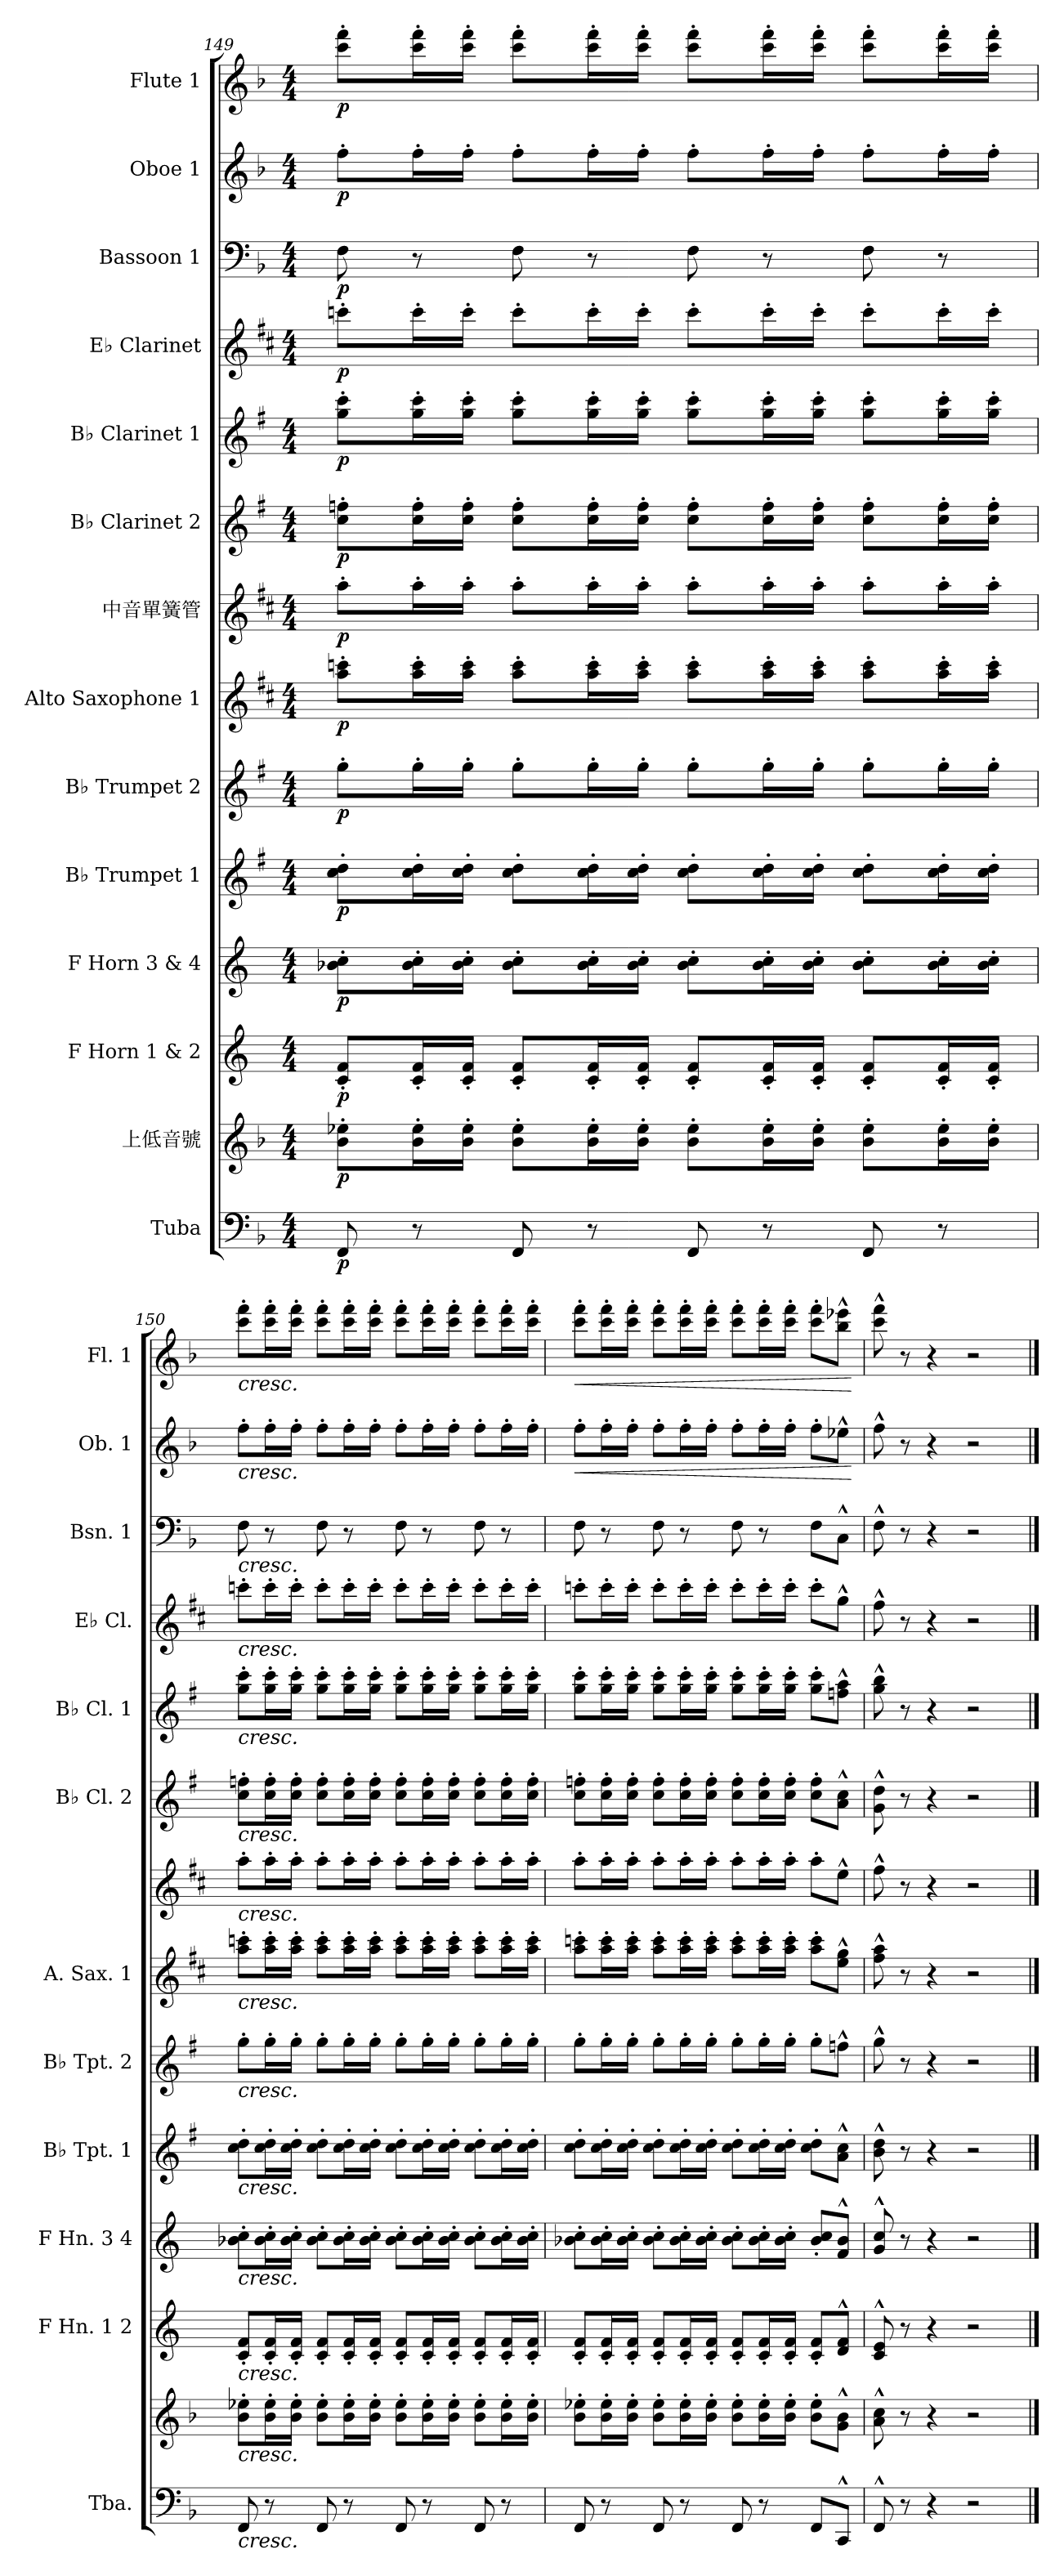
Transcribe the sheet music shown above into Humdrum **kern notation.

**kern	**dynam	**kern	**dynam	**kern	**dynam	**kern	**dynam	**kern	**dynam	**kern	**dynam	**kern	**dynam	**kern	**dynam	**kern	**dynam	**kern	**dynam	**kern	**dynam	**kern	**dynam	**kern	**dynam	**kern	**dynam
*part14	*part14	*part13	*part13	*part12	*part12	*part11	*part11	*part10	*part10	*part9	*part9	*part8	*part8	*part7	*part7	*part6	*part6	*part5	*part5	*part4	*part4	*part3	*part3	*part2	*part2	*part1	*part1
*staff14	*staff14	*staff13	*staff13	*staff12	*staff12	*staff11	*staff11	*staff10	*staff10	*staff9	*staff9	*staff8	*staff8	*staff7	*staff7	*staff6	*staff6	*staff5	*staff5	*staff4	*staff4	*staff3	*staff3	*staff2	*staff2	*staff1	*staff1
*I"Tuba	*	*I"上低音號	*	*I"F Horn 1 &amp; 2	*	*I"F Horn 3 &amp; 4	*	*I"B♭ Trumpet 1	*	*I"B♭ Trumpet 2	*	*I"Alto Saxophone 1	*	*I"中音單簧管	*	*I"B♭ Clarinet 2	*	*I"B♭ Clarinet 1	*	*I"E♭ Clarinet	*	*I"Bassoon 1	*	*I"Oboe 1	*	*I"Flute 1	*
*I'Tba.	*	*	*	*I'F Hn. 1 2	*	*I'F Hn. 3 4	*	*I'B♭ Tpt. 1	*	*I'B♭ Tpt. 2	*	*I'A. Sax. 1	*	*	*	*I'B♭ Cl. 2	*	*I'B♭ Cl. 1	*	*I'E♭ Cl.	*	*I'Bsn. 1	*	*I'Ob. 1	*	*I'Fl. 1	*
*clefF4	*	*clefG2	*	*clefG2	*	*clefG2	*	*clefG2	*	*clefG2	*	*clefG2	*	*clefG2	*	*clefG2	*	*clefG2	*	*clefG2	*	*clefF4	*	*clefG2	*	*clefG2	*
*	*	*ITrd8c14	*	*ITrd4c7	*	*ITrd4c7	*	*ITrd1c2	*	*ITrd1c2	*	*ITrd5c9	*	*ITrd5c9	*	*ITrd1c2	*	*ITrd1c2	*	*ITrd-2c-3	*	*	*	*	*	*	*
*k[b-]	*	*k[b-]	*	*k[b-]	*	*k[b-]	*	*k[b-]	*	*k[b-]	*	*k[b-]	*	*k[b-]	*	*k[b-]	*	*k[b-]	*	*k[b-]	*	*k[b-]	*	*k[b-]	*	*k[b-]	*
*M4/4	*	*M4/4	*	*M4/4	*	*M4/4	*	*M4/4	*	*M4/4	*	*M4/4	*	*M4/4	*	*M4/4	*	*M4/4	*	*M4/4	*	*M4/4	*	*M4/4	*	*M4/4	*
=149	=149	=149	=149	=149	=149	=149	=149	=149	=149	=149	=149	=149	=149	=149	=149	=149	=149	=149	=149	=149	=149	=149	=149	=149	=149	=149	=149
!	!LO:DY:b	!	!LO:DY:b	!	!LO:DY:b	!	!LO:DY:b	!	!LO:DY:b	!	!LO:DY:b	!	!LO:DY:b	!	!LO:DY:b	!	!LO:DY:b	!	!LO:DY:b	!	!LO:DY:b	!	!LO:DY:b	!	!LO:DY:b	!	!LO:DY:b
8FF/	p	8B-\' 8e-X\'L	p	8F/' 8B-/'L	p	8e-X\' 8f\'L	p	8b-\' 8cc\'L	p	8ff'\L	p	8cc\' 8ee-X\'L	p	8cc'\L	p	8b-\' 8ee-X\'L	p	8ff\' 8bb-\'L	p	8eee-X'\L	p	8F\	p	8ff'\L	p	8ccc\' 8fff\'L	p
8r	.	16B-\' 16e-\'L	.	16F/' 16B-/'L	.	16e-\' 16f\'L	.	16b-\' 16cc\'L	.	16ff'\L	.	16cc\' 16ee-\'L	.	16cc'\L	.	16b-\' 16ee-\'L	.	16ff\' 16bb-\'L	.	16eee-'\L	.	8r	.	16ff'\L	.	16ccc\' 16fff\'L	.
.	.	16B-\' 16e-\'JJ	.	16F/' 16B-/'JJ	.	16e-\' 16f\'JJ	.	16b-\' 16cc\'JJ	.	16ff'\JJ	.	16cc\' 16ee-\'JJ	.	16cc'\JJ	.	16b-\' 16ee-\'JJ	.	16ff\' 16bb-\'JJ	.	16eee-'\JJ	.	.	.	16ff'\JJ	.	16ccc\' 16fff\'JJ	.
8FF/	.	8B-\' 8e-\'L	.	8F/' 8B-/'L	.	8e-\' 8f\'L	.	8b-\' 8cc\'L	.	8ff'\L	.	8cc\' 8ee-\'L	.	8cc'\L	.	8b-\' 8ee-\'L	.	8ff\' 8bb-\'L	.	8eee-'\L	.	8F\	.	8ff'\L	.	8ccc\' 8fff\'L	.
8r	.	16B-\' 16e-\'L	.	16F/' 16B-/'L	.	16e-\' 16f\'L	.	16b-\' 16cc\'L	.	16ff'\L	.	16cc\' 16ee-\'L	.	16cc'\L	.	16b-\' 16ee-\'L	.	16ff\' 16bb-\'L	.	16eee-'\L	.	8r	.	16ff'\L	.	16ccc\' 16fff\'L	.
.	.	16B-\' 16e-\'JJ	.	16F/' 16B-/'JJ	.	16e-\' 16f\'JJ	.	16b-\' 16cc\'JJ	.	16ff'\JJ	.	16cc\' 16ee-\'JJ	.	16cc'\JJ	.	16b-\' 16ee-\'JJ	.	16ff\' 16bb-\'JJ	.	16eee-'\JJ	.	.	.	16ff'\JJ	.	16ccc\' 16fff\'JJ	.
8FF/	.	8B-\' 8e-\'L	.	8F/' 8B-/'L	.	8e-\' 8f\'L	.	8b-\' 8cc\'L	.	8ff'\L	.	8cc\' 8ee-\'L	.	8cc'\L	.	8b-\' 8ee-\'L	.	8ff\' 8bb-\'L	.	8eee-'\L	.	8F\	.	8ff'\L	.	8ccc\' 8fff\'L	.
8r	.	16B-\' 16e-\'L	.	16F/' 16B-/'L	.	16e-\' 16f\'L	.	16b-\' 16cc\'L	.	16ff'\L	.	16cc\' 16ee-\'L	.	16cc'\L	.	16b-\' 16ee-\'L	.	16ff\' 16bb-\'L	.	16eee-'\L	.	8r	.	16ff'\L	.	16ccc\' 16fff\'L	.
.	.	16B-\' 16e-\'JJ	.	16F/' 16B-/'JJ	.	16e-\' 16f\'JJ	.	16b-\' 16cc\'JJ	.	16ff'\JJ	.	16cc\' 16ee-\'JJ	.	16cc'\JJ	.	16b-\' 16ee-\'JJ	.	16ff\' 16bb-\'JJ	.	16eee-'\JJ	.	.	.	16ff'\JJ	.	16ccc\' 16fff\'JJ	.
8FF/	.	8B-\' 8e-\'L	.	8F/' 8B-/'L	.	8e-\' 8f\'L	.	8b-\' 8cc\'L	.	8ff'\L	.	8cc\' 8ee-\'L	.	8cc'\L	.	8b-\' 8ee-\'L	.	8ff\' 8bb-\'L	.	8eee-'\L	.	8F\	.	8ff'\L	.	8ccc\' 8fff\'L	.
8r	.	16B-\' 16e-\'L	.	16F/' 16B-/'L	.	16e-\' 16f\'L	.	16b-\' 16cc\'L	.	16ff'\L	.	16cc\' 16ee-\'L	.	16cc'\L	.	16b-\' 16ee-\'L	.	16ff\' 16bb-\'L	.	16eee-'\L	.	8r	.	16ff'\L	.	16ccc\' 16fff\'L	.
.	.	16B-\' 16e-\'JJ	.	16F/' 16B-/'JJ	.	16e-\' 16f\'JJ	.	16b-\' 16cc\'JJ	.	16ff'\JJ	.	16cc\' 16ee-\'JJ	.	16cc'\JJ	.	16b-\' 16ee-\'JJ	.	16ff\' 16bb-\'JJ	.	16eee-'\JJ	.	.	.	16ff'\JJ	.	16ccc\' 16fff\'JJ	.
=150	=150	=150	=150	=150	=150	=150	=150	=150	=150	=150	=150	=150	=150	=150	=150	=150	=150	=150	=150	=150	=150	=150	=150	=150	=150	=150	=150
!	!	!	!	!	!	!	!	!	!	!	!	!	!	!	!	!	!	!	!	!	!	!	!	!	!	!LO:TX:b:i:t=cresc.	!
!	!	!	!	!	!	!	!	!	!	!	!	!	!	!	!	!	!	!	!	!	!	!	!	!LO:TX:b:i:t=cresc.	!	!	!
!	!	!	!	!	!	!	!	!	!	!	!	!	!	!	!	!	!	!	!	!	!	!LO:TX:b:i:t=cresc.	!	!	!	!	!
!	!	!	!	!	!	!	!	!	!	!	!	!	!	!	!	!	!	!	!	!LO:TX:b:i:t=cresc.	!	!	!	!	!	!	!
!	!	!	!	!	!	!	!	!	!	!	!	!	!	!	!	!	!	!LO:TX:b:i:t=cresc.	!	!	!	!	!	!	!	!	!
!	!	!	!	!	!	!	!	!	!	!	!	!	!	!	!	!LO:TX:b:i:t=cresc.	!	!	!	!	!	!	!	!	!	!	!
!	!	!	!	!	!	!	!	!	!	!	!	!	!	!LO:TX:b:i:t=cresc.	!	!	!	!	!	!	!	!	!	!	!	!	!
!	!	!	!	!	!	!	!	!	!	!	!	!LO:TX:b:i:t=cresc.	!	!	!	!	!	!	!	!	!	!	!	!	!	!	!
!	!	!	!	!	!	!	!	!	!	!LO:TX:b:i:t=cresc.	!	!	!	!	!	!	!	!	!	!	!	!	!	!	!	!	!
!	!	!	!	!	!	!	!	!LO:TX:b:i:t=cresc.	!	!	!	!	!	!	!	!	!	!	!	!	!	!	!	!	!	!	!
!	!	!	!	!	!	!LO:TX:b:i:t=cresc.	!	!	!	!	!	!	!	!	!	!	!	!	!	!	!	!	!	!	!	!	!
!	!	!	!	!LO:TX:b:i:t=cresc.	!	!	!	!	!	!	!	!	!	!	!	!	!	!	!	!	!	!	!	!	!	!	!
!	!	!LO:TX:b:i:t=cresc.	!	!	!	!	!	!	!	!	!	!	!	!	!	!	!	!	!	!	!	!	!	!	!	!	!
!LO:TX:b:i:t=cresc.	!	!	!	!	!	!	!	!	!	!	!	!	!	!	!	!	!	!	!	!	!	!	!	!	!	!	!
8FF/	.	8B-\' 8e-X\'L	.	8F/' 8B-/'L	.	8e-X\' 8f\'L	.	8b-\' 8cc\'L	.	8ff'\L	.	8cc\' 8ee-X\'L	.	8cc'\L	.	8b-\' 8ee-X\'L	.	8ff\' 8bb-\'L	.	8eee-X'\L	.	8F\	.	8ff'\L	.	8ccc\' 8fff\'L	.
8r	.	16B-\' 16e-\'L	.	16F/' 16B-/'L	.	16e-\' 16f\'L	.	16b-\' 16cc\'L	.	16ff'\L	.	16cc\' 16ee-\'L	.	16cc'\L	.	16b-\' 16ee-\'L	.	16ff\' 16bb-\'L	.	16eee-'\L	.	8r	.	16ff'\L	.	16ccc\' 16fff\'L	.
.	.	16B-\' 16e-\'JJ	.	16F/' 16B-/'JJ	.	16e-\' 16f\'JJ	.	16b-\' 16cc\'JJ	.	16ff'\JJ	.	16cc\' 16ee-\'JJ	.	16cc'\JJ	.	16b-\' 16ee-\'JJ	.	16ff\' 16bb-\'JJ	.	16eee-'\JJ	.	.	.	16ff'\JJ	.	16ccc\' 16fff\'JJ	.
8FF/	.	8B-\' 8e-\'L	.	8F/' 8B-/'L	.	8e-\' 8f\'L	.	8b-\' 8cc\'L	.	8ff'\L	.	8cc\' 8ee-\'L	.	8cc'\L	.	8b-\' 8ee-\'L	.	8ff\' 8bb-\'L	.	8eee-'\L	.	8F\	.	8ff'\L	.	8ccc\' 8fff\'L	.
8r	.	16B-\' 16e-\'L	.	16F/' 16B-/'L	.	16e-\' 16f\'L	.	16b-\' 16cc\'L	.	16ff'\L	.	16cc\' 16ee-\'L	.	16cc'\L	.	16b-\' 16ee-\'L	.	16ff\' 16bb-\'L	.	16eee-'\L	.	8r	.	16ff'\L	.	16ccc\' 16fff\'L	.
.	.	16B-\' 16e-\'JJ	.	16F/' 16B-/'JJ	.	16e-\' 16f\'JJ	.	16b-\' 16cc\'JJ	.	16ff'\JJ	.	16cc\' 16ee-\'JJ	.	16cc'\JJ	.	16b-\' 16ee-\'JJ	.	16ff\' 16bb-\'JJ	.	16eee-'\JJ	.	.	.	16ff'\JJ	.	16ccc\' 16fff\'JJ	.
8FF/	.	8B-\' 8e-\'L	.	8F/' 8B-/'L	.	8e-\' 8f\'L	.	8b-\' 8cc\'L	.	8ff'\L	.	8cc\' 8ee-\'L	.	8cc'\L	.	8b-\' 8ee-\'L	.	8ff\' 8bb-\'L	.	8eee-'\L	.	8F\	.	8ff'\L	.	8ccc\' 8fff\'L	.
8r	.	16B-\' 16e-\'L	.	16F/' 16B-/'L	.	16e-\' 16f\'L	.	16b-\' 16cc\'L	.	16ff'\L	.	16cc\' 16ee-\'L	.	16cc'\L	.	16b-\' 16ee-\'L	.	16ff\' 16bb-\'L	.	16eee-'\L	.	8r	.	16ff'\L	.	16ccc\' 16fff\'L	.
.	.	16B-\' 16e-\'JJ	.	16F/' 16B-/'JJ	.	16e-\' 16f\'JJ	.	16b-\' 16cc\'JJ	.	16ff'\JJ	.	16cc\' 16ee-\'JJ	.	16cc'\JJ	.	16b-\' 16ee-\'JJ	.	16ff\' 16bb-\'JJ	.	16eee-'\JJ	.	.	.	16ff'\JJ	.	16ccc\' 16fff\'JJ	.
8FF/	.	8B-\' 8e-\'L	.	8F/' 8B-/'L	.	8e-\' 8f\'L	.	8b-\' 8cc\'L	.	8ff'\L	.	8cc\' 8ee-\'L	.	8cc'\L	.	8b-\' 8ee-\'L	.	8ff\' 8bb-\'L	.	8eee-'\L	.	8F\	.	8ff'\L	.	8ccc\' 8fff\'L	.
8r	.	16B-\' 16e-\'L	.	16F/' 16B-/'L	.	16e-\' 16f\'L	.	16b-\' 16cc\'L	.	16ff'\L	.	16cc\' 16ee-\'L	.	16cc'\L	.	16b-\' 16ee-\'L	.	16ff\' 16bb-\'L	.	16eee-'\L	.	8r	.	16ff'\L	.	16ccc\' 16fff\'L	.
.	.	16B-\' 16e-\'JJ	.	16F/' 16B-/'JJ	.	16e-\' 16f\'JJ	.	16b-\' 16cc\'JJ	.	16ff'\JJ	.	16cc\' 16ee-\'JJ	.	16cc'\JJ	.	16b-\' 16ee-\'JJ	.	16ff\' 16bb-\'JJ	.	16eee-'\JJ	.	.	.	16ff'\JJ	.	16ccc\' 16fff\'JJ	.
=151	=151	=151	=151	=151	=151	=151	=151	=151	=151	=151	=151	=151	=151	=151	=151	=151	=151	=151	=151	=151	=151	=151	=151	=151	=151	=151	=151
!	!	!	!	!	!	!	!	!	!	!	!	!	!	!	!	!	!	!	!	!	!	!	!	!	!LO:HP:b	!	!LO:HP:b
8FF/	.	8B-\' 8e-X\'L	.	8F/' 8B-/'L	.	8e-X\' 8f\'L	.	8b-\' 8cc\'L	.	8ff'\L	.	8cc\' 8ee-X\'L	.	8cc'\L	.	8b-\' 8ee-X\'L	.	8ff\' 8bb-\'L	.	8eee-X'\L	.	8F\	.	8ff'\L	<	8ccc\' 8fff\'L	<
8r	.	16B-\' 16e-\'L	.	16F/' 16B-/'L	.	16e-\' 16f\'L	.	16b-\' 16cc\'L	.	16ff'\L	.	16cc\' 16ee-\'L	.	16cc'\L	.	16b-\' 16ee-\'L	.	16ff\' 16bb-\'L	.	16eee-'\L	.	8r	.	16ff'\L	.	16ccc\' 16fff\'L	.
.	.	16B-\' 16e-\'JJ	.	16F/' 16B-/'JJ	.	16e-\' 16f\'JJ	.	16b-\' 16cc\'JJ	.	16ff'\JJ	.	16cc\' 16ee-\'JJ	.	16cc'\JJ	.	16b-\' 16ee-\'JJ	.	16ff\' 16bb-\'JJ	.	16eee-'\JJ	.	.	.	16ff'\JJ	.	16ccc\' 16fff\'JJ	.
8FF/	.	8B-\' 8e-\'L	.	8F/' 8B-/'L	.	8e-\' 8f\'L	.	8b-\' 8cc\'L	.	8ff'\L	.	8cc\' 8ee-\'L	.	8cc'\L	.	8b-\' 8ee-\'L	.	8ff\' 8bb-\'L	.	8eee-'\L	.	8F\	.	8ff'\L	.	8ccc\' 8fff\'L	.
8r	.	16B-\' 16e-\'L	.	16F/' 16B-/'L	.	16e-\' 16f\'L	.	16b-\' 16cc\'L	.	16ff'\L	.	16cc\' 16ee-\'L	.	16cc'\L	.	16b-\' 16ee-\'L	.	16ff\' 16bb-\'L	.	16eee-'\L	.	8r	.	16ff'\L	.	16ccc\' 16fff\'L	.
.	.	16B-\' 16e-\'JJ	.	16F/' 16B-/'JJ	.	16e-\' 16f\'JJ	.	16b-\' 16cc\'JJ	.	16ff'\JJ	.	16cc\' 16ee-\'JJ	.	16cc'\JJ	.	16b-\' 16ee-\'JJ	.	16ff\' 16bb-\'JJ	.	16eee-'\JJ	.	.	.	16ff'\JJ	.	16ccc\' 16fff\'JJ	.
8FF/	.	8B-\' 8e-\'L	.	8F/' 8B-/'L	.	8e-\' 8f\'L	.	8b-\' 8cc\'L	.	8ff'\L	.	8cc\' 8ee-\'L	.	8cc'\L	.	8b-\' 8ee-\'L	.	8ff\' 8bb-\'L	.	8eee-'\L	.	8F\	.	8ff'\L	.	8ccc\' 8fff\'L	.
8r	.	16B-\' 16e-\'L	.	16F/' 16B-/'L	.	16e-\' 16f\'L	.	16b-\' 16cc\'L	.	16ff'\L	.	16cc\' 16ee-\'L	.	16cc'\L	.	16b-\' 16ee-\'L	.	16ff\' 16bb-\'L	.	16eee-'\L	.	8r	.	16ff'\L	.	16ccc\' 16fff\'L	.
.	.	16B-\' 16e-\'JJ	.	16F/' 16B-/'JJ	.	16e-\' 16f\'JJ	.	16b-\' 16cc\'JJ	.	16ff'\JJ	.	16cc\' 16ee-\'JJ	.	16cc'\JJ	.	16b-\' 16ee-\'JJ	.	16ff\' 16bb-\'JJ	.	16eee-'\JJ	.	.	.	16ff'\JJ	.	16ccc\' 16fff\'JJ	.
8FF/L	.	8B-\' 8e-\'L	.	8F/' 8B-/'L	.	8e-/' 8f/'L	.	8b-\' 8cc\'L	.	8ff'\L	.	8cc\' 8ee-\'L	.	8cc'\L	.	8b-\' 8ee-\'L	.	8ff\' 8bb-\'L	.	8eee-'\L	.	8F\L	.	8ff'\L	.	8ccc\' 8fff\'L	.
8CC^^/J	.	8G\^^ 8B-\^^J	.	8G/^^ 8B-/^^J	.	8B-/^^ 8e-/^^J	.	8g\^^ 8b-\^^J	.	8ee-X^^\J	.	8g\^^ 8b-\^^J	.	8g^^\J	.	8g\^^ 8b-\^^J	.	8ee-X\^^ 8gg\^^J	.	8bb-^^\J	.	8C^^\J	.	8ee-X^^\J	.	8bb-\^^ 8eee-X\^^J	.
.	.	.	.	.	.	.	.	.	.	.	.	.	.	.	.	.	.	.	.	.	.	.	.	.	[	.	[
=152	=152	=152	=152	=152	=152	=152	=152	=152	=152	=152	=152	=152	=152	=152	=152	=152	=152	=152	=152	=152	=152	=152	=152	=152	=152	=152	=152
8FF^^/	.	8A\^^ 8c\^^	.	8F/^^ 8A/^^	.	8c/^^ 8f/^^	.	8a\^^ 8cc\^^	.	8ff^^\	.	8a\^^ 8cc\^^	.	8a^^\	.	8f\^^ 8cc\^^	.	8ff\^^ 8aa\^^	.	8aa^^\	.	8F^^\	.	8ff^^\	.	8ccc\^^ 8fff\^^	.
8r	.	8r	.	8r	.	8r	.	8r	.	8r	.	8r	.	8r	.	8r	.	8r	.	8r	.	8r	.	8r	.	8r	.
4r	.	4r	.	4r	.	4r	.	4r	.	4r	.	4r	.	4r	.	4r	.	4r	.	4r	.	4r	.	4r	.	4r	.
2r	.	2r	.	2r	.	2r	.	2r	.	2r	.	2r	.	2r	.	2r	.	2r	.	2r	.	2r	.	2r	.	2r	.
==	==	==	==	==	==	==	==	==	==	==	==	==	==	==	==	==	==	==	==	==	==	==	==	==	==	==	==
*-	*-	*-	*-	*-	*-	*-	*-	*-	*-	*-	*-	*-	*-	*-	*-	*-	*-	*-	*-	*-	*-	*-	*-	*-	*-	*-	*-
